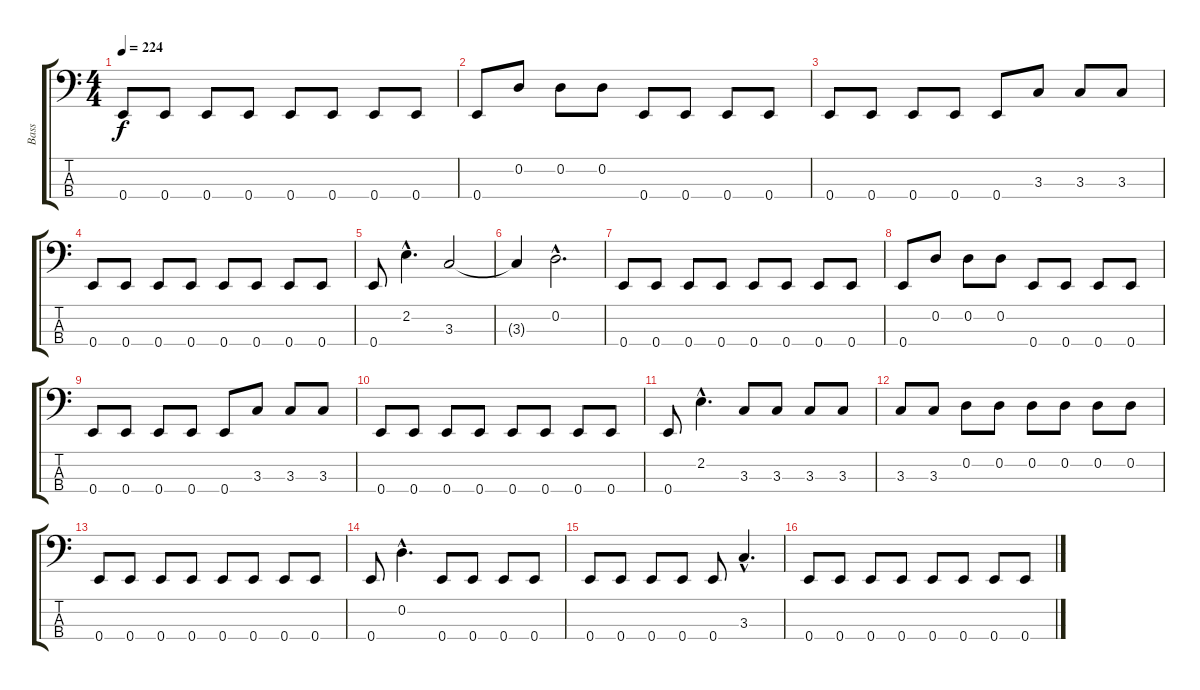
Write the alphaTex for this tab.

\track ("Bass" "Bass") {instrument electricbassfinger}
\staff {score tabs}
\tuning (G2 D2 A1 E1) {hide}
\ts (4 4)
\tempo 224
\clef f4
\ks c
0.4.8{dy f} 0.4.8 0.4.8 0.4.8 0.4.8 0.4.8 0.4.8 0.4.8 |
0.4.8 0.2.8 0.2.8 0.2.8 0.4.8 0.4.8 0.4.8 0.4.8 |
0.4.8 0.4.8 0.4.8 0.4.8 0.4.8 3.3.8 3.3.8 3.3.8 |
0.4.8 0.4.8 0.4.8 0.4.8 0.4.8 0.4.8 0.4.8 0.4.8 |
0.4.8 2.2{hac}.4{d} 3.3.2 |
3.3{t}.4 0.2{hac}.2{d} |
0.4.8 0.4.8 0.4.8 0.4.8 0.4.8 0.4.8 0.4.8 0.4.8 |
0.4.8 0.2.8 0.2.8 0.2.8 0.4.8 0.4.8 0.4.8 0.4.8 |
0.4.8 0.4.8 0.4.8 0.4.8 0.4.8 3.3.8 3.3.8 3.3.8 |
0.4.8 0.4.8 0.4.8 0.4.8 0.4.8 0.4.8 0.4.8 0.4.8 |
0.4.8 2.2{hac}.4{d} 3.3.8 3.3.8 3.3.8 3.3.8 |
3.3.8 3.3.8 0.2.8 0.2.8 0.2.8 0.2.8 0.2.8 0.2.8 |
0.4.8 0.4.8 0.4.8 0.4.8 0.4.8 0.4.8 0.4.8 0.4.8 |
0.4.8 0.2{hac}.4{d} 0.4.8 0.4.8 0.4.8 0.4.8 |
0.4.8 0.4.8 0.4.8 0.4.8 0.4.8 3.3{hac}.4{d} |
0.4.8 0.4.8 0.4.8 0.4.8 0.4.8 0.4.8 0.4.8 0.4.8
